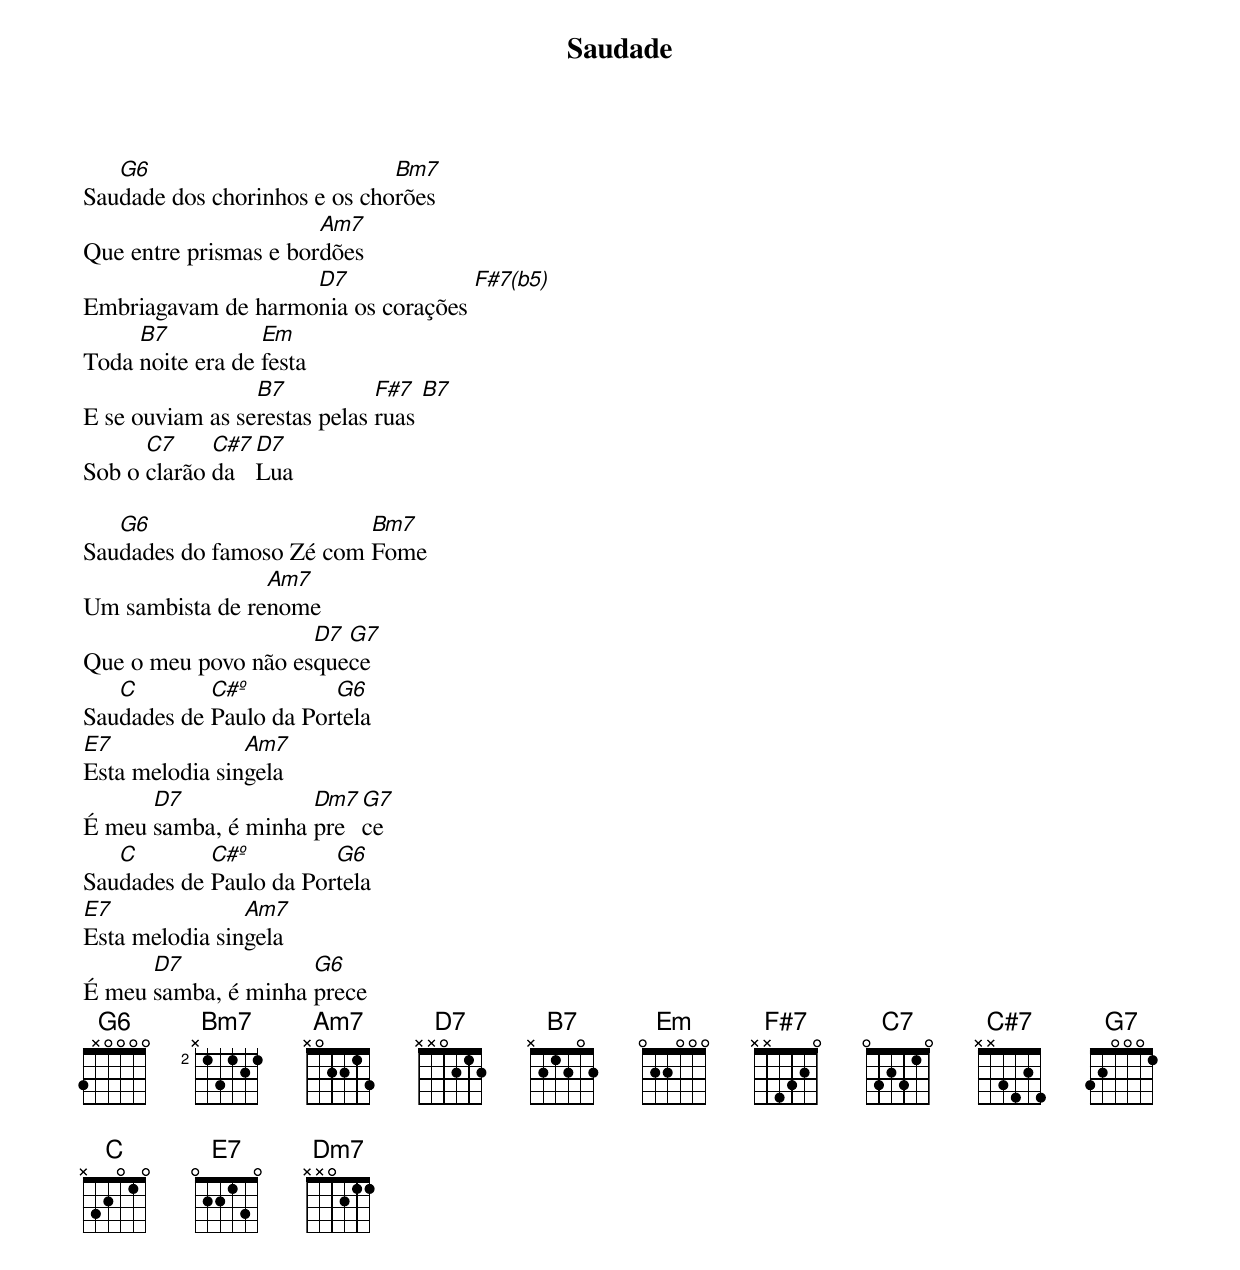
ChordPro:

{title: Saudade}
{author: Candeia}
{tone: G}

Sau[G6]dade dos chorinhos e os cho[Bm7]rões
Que entre prismas e bor[Am7]dões
Embriagavam de harmo[D7]nia os corações [F#7(b5)]
Toda [B7]noite era de [Em]festa
E se ouviam as se[B7]restas pelas [F#7]ruas [B7]
Sob o [C7]clarão [C#7]da [D7]Lua

Sau[G6]dades do famoso Zé com [Bm7]Fome
Um sambista de re[Am7]nome
Que o meu povo não es[D7]que[G7]ce
Sau[C]dades de [C#º]Paulo da Por[G6]tela
[E7]Esta melodia sin[Am7]gela
É meu [D7]samba, é minha [Dm7]pre[G7]ce
Sau[C]dades de [C#º]Paulo da Por[G6]tela
[E7]Esta melodia sin[Am7]gela
É meu [D7]samba, é minha [G6]prece
